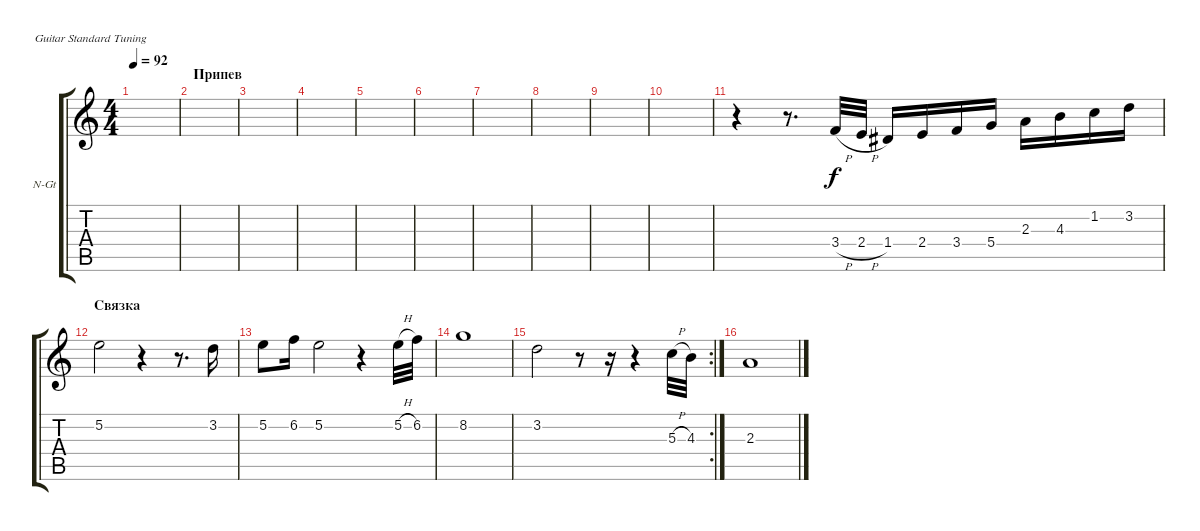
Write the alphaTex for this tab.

\defaultSystemsLayout 4
\bracketExtendMode groupsimilarinstruments
\firstSystemTrackNameOrientation horizontal
\otherSystemsTrackNameOrientation horizontal
\track ("Nylon Guitar" "N-Gt") {instrument acousticguitarnylon}
\staff {score tabs}
\tuning (E4 B3 G3 D3 A2 E2)
\ts (4 4)
\tempo 92
\clef g2
\scale
0.333333
\ks c
|
\section ("" "Припев")
\scale
0.333333 |
\scale
0.333333 |
\scale
0.333333 |
\scale
0.333333 |
\scale
0.333333 |
\scale
0.333333 |
\scale
0.333333 |
\scale
0.333333 |
\scale
0.333333 |
\scale
0.333333 r.4 r.8{d} 3.4{h}.32 2.4{h}.32 1.4.16 2.4.16 3.4.16 5.4.16 2.3.16 4.3.16 1.2.16 3.2.16 |
\section ("" "Связка")
\scale
0.333333 5.2.2 r.4 r.8{d} 3.2.16 |
\scale
0.333333 5.2.8 6.2.16 5.2.2 r.4 5.2{h}.32 6.2.32 |
\scale
0.333333 8.2.1 |
\rc 2
\scale
0.354497 3.2.2 r.8 r.16 r.4 5.3{h}.32 4.3.32 |
\scale
0.322751 2.3.1
